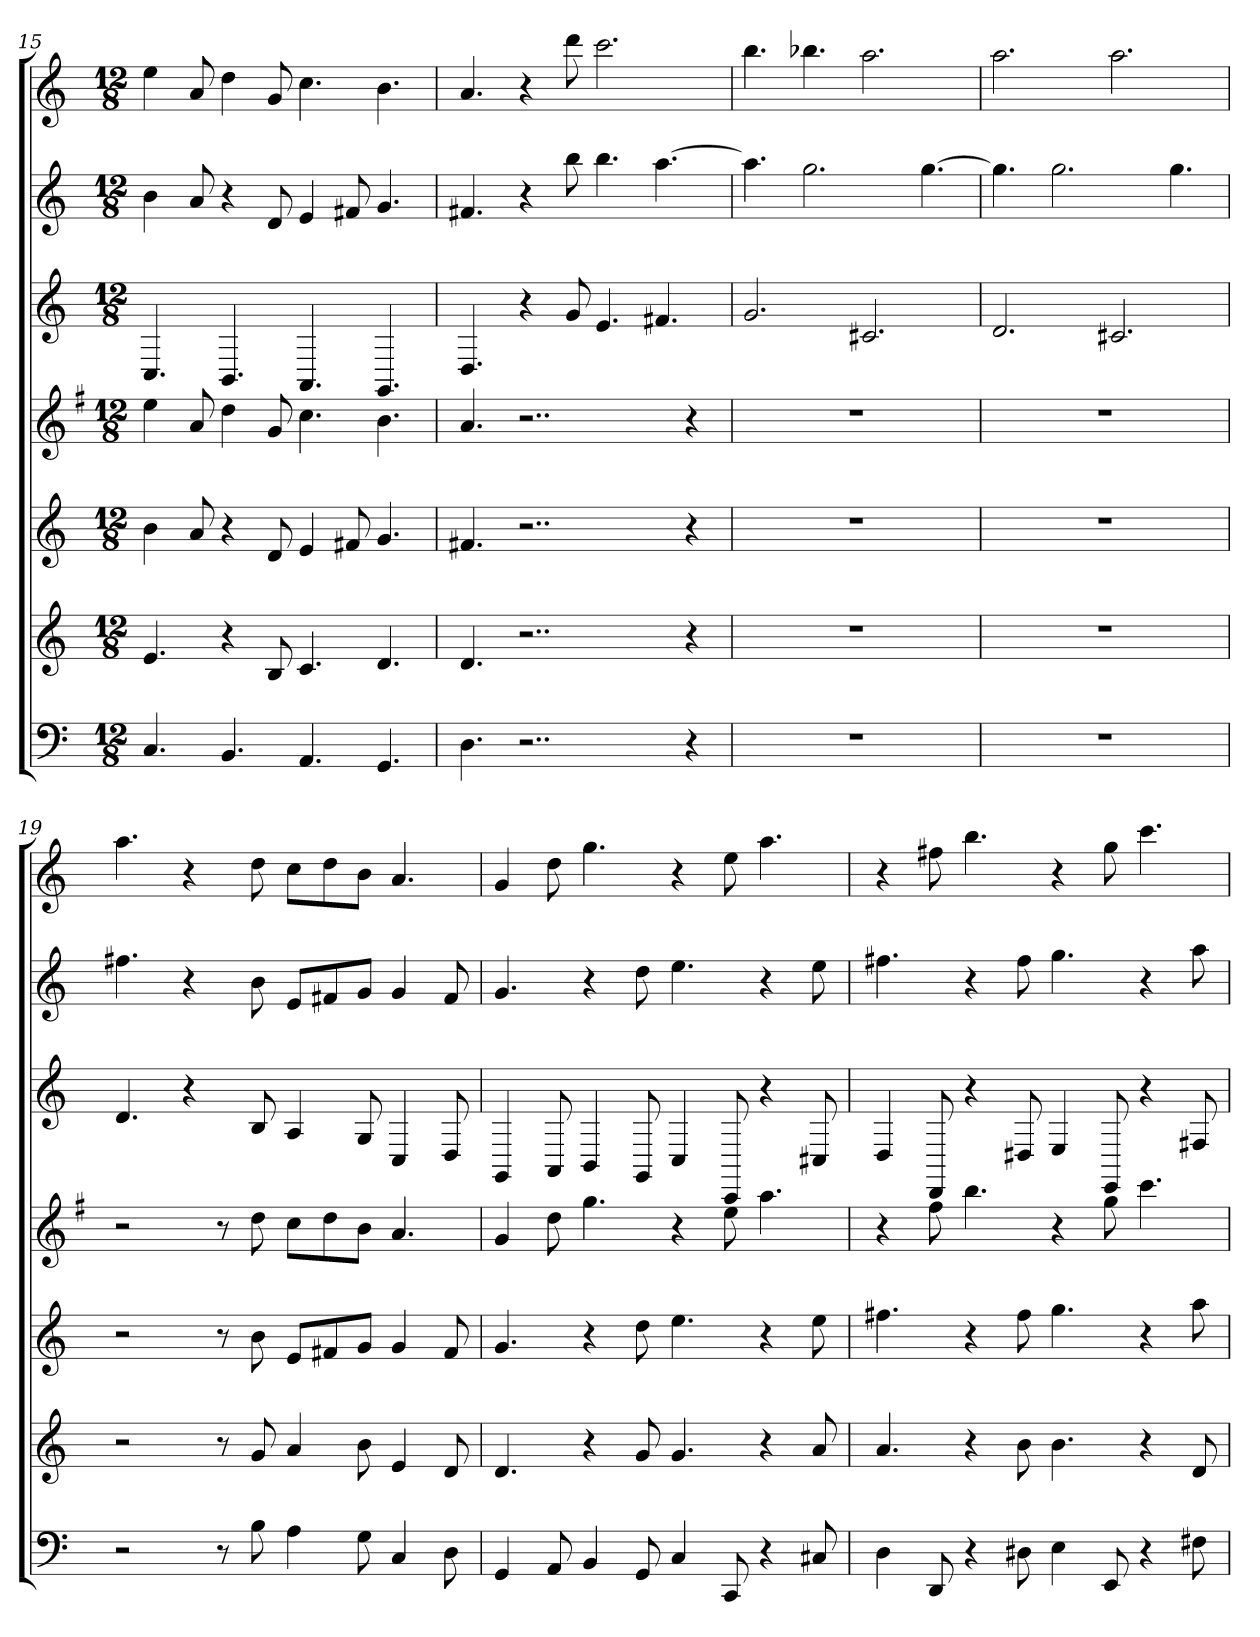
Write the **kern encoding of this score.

**kern	**kern	**kern	**kern	**kern	**kern	**kern
*part7	*part6	*part5	*part4	*part3	*part2	*part1
*staff7	*staff6	*staff5	*staff4	*staff3	*staff2	*staff1
*k[]	*k[]	*k[]	*k[f#]	*k[]	*k[]	*k[]
*C:	*C:	*C:	*	*C:	*C:	*C:
*M12/8	*M12/8	*M12/8	*M12/8	*M12/8	*M12/8	*M12/8
=15	=15	=15	=15	=15	=15	=15
4.C	4.e	4b	4ee	4.C	4b	4ee
.	.	8a	8a	.	8a	8a
4.BB	4r	4r	4dd	4.BB	4r	4dd
.	8B	8d	8g	.	8d	8g
4.AA	4.c	4e	4.cc	4.AA	4e	4.cc
.	.	8f#X	.	.	8f#X	.
4.GG	4.d	4.g	4.b	4.GG	4.g	4.b
=16	=16	=16	=16	=16	=16	=16
4.D	4.d	4.f#X	4.a	4.D	4.f#X	4.a
2..r	2..r	2..r	2..r	4r	4r	4r
.	.	.	.	8g	8bb	8ddd
.	.	.	.	4.e	4.bb	2.ccc
.	.	.	.	4.f#X	[4.aa	.
4r	4r	4r	4r	.	.	.
=17	=17	=17	=17	=17	=17	=17
1.r	1.r	1.r	1.r	2.g	4.aa]	4.bb
.	.	.	.	.	2.gg	4.bb-X
.	.	.	.	2.c#X	.	2.aa
.	.	.	.	.	[4.gg	.
=18	=18	=18	=18	=18	=18	=18
1.r	1.r	1.r	1.r	2.d	4.gg]	2.aa
.	.	.	.	.	2.gg	.
.	.	.	.	2.c#X	.	2.aa
.	.	.	.	.	4.gg	.
=19	=19	=19	=19	=19	=19	=19
2r	2r	2r	2r	4.d	4.ff#X	4.aa
.	.	.	.	4r	4r	4r
8r	8r	8r	8r	.	.	.
8B	8g	8b	8dd	8B	8b	8dd
4A	4a	8eL	8ccL	4A	8eL	8ccL
.	.	8f#X	8dd	.	8f#X	8dd
8G	8b	8gJ	8bJ	8G	8gJ	8bJ
4C	4e	4g	4.a	4C	4g	4.a
8D	8d	8f#	.	8D	8f#	.
=20	=20	=20	=20	=20	=20	=20
4GG	4.d	4.g	4g	4GG	4.g	4g
8AA	.	.	8dd	8AA	.	8dd
4BB	4r	4r	4.gg	4BB	4r	4.gg
8GG	8g	8dd	.	8GG	8dd	.
4C	4.g	4.ee	4r	4C	4.ee	4r
8CC	.	.	8ee	8CC	.	8ee
4r	4r	4r	4.aa	4r	4r	4.aa
8C#X	8a	8ee	.	8C#X	8ee	.
=21	=21	=21	=21	=21	=21	=21
4D	4.a	4.ff#X	4r	4D	4.ff#X	4r
8DD	.	.	8ff#	8DD	.	8ff#X
4r	4r	4r	4.bb	4r	4r	4.bb
8D#X	8b	8ff#	.	8D#X	8ff#	.
4E	4.b	4.gg	4r	4E	4.gg	4r
8EE	.	.	8gg	8EE	.	8gg
4r	4r	4r	4.ccc	4r	4r	4.ccc
8F#X	8d	8aa	.	8F#X	8aa	.
=	=	=	=	=	=	=
*-	*-	*-	*-	*-	*-	*-
